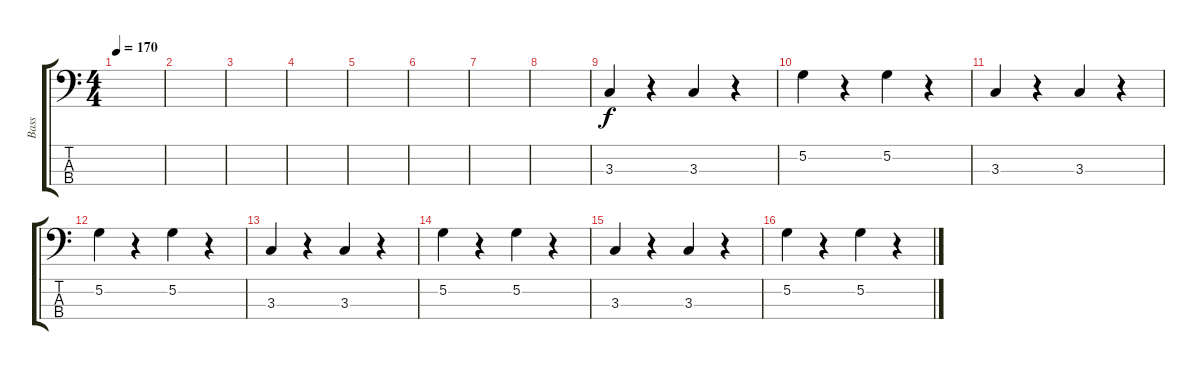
\track ("Bass" "Bass") {instrument electricbassfinger}
\staff {score tabs}
\tuning (G2 D2 A1 E1) {hide}
\ts (4 4)
\tempo 170
\clef f4
\ks c
|
|
|
|
|
|
|
|
3.3.4 r.4 3.3.4 r.4 |
5.2.4 r.4 5.2.4 r.4 |
3.3.4 r.4 3.3.4 r.4 |
5.2.4 r.4 5.2.4 r.4 |
3.3.4 r.4 3.3.4 r.4 |
5.2.4 r.4 5.2.4 r.4 |
3.3.4 r.4 3.3.4 r.4 |
5.2.4 r.4 5.2.4 r.4
